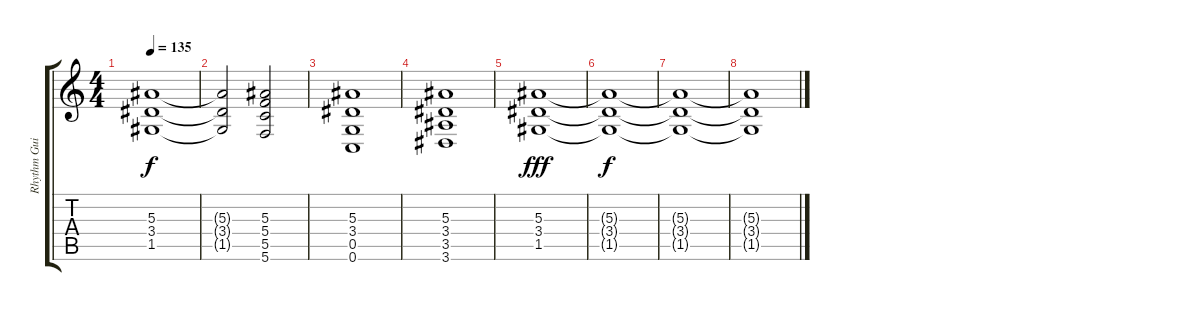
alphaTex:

\track ("Rhythm Guitar R" "Rhythm Gui") {instrument distortionguitar}
\staff {score tabs}
\tuning (D4 A3 F3 C3 G2 C2) {hide}
\ts (4 4)
\tempo 135
\clef g2
\ks c
(5.3 3.4 1.5).1{dy f} |
(5.3{t} 3.4{t} 1.5{t}).2 (5.3 5.4 5.5 5.6).2 |
(5.3 3.4 0.5 0.6).1 |
(5.3 3.4 3.5 3.6).1 |
(5.3 3.4 1.5).1{dy fff volume 0} |
(5.3{t} 3.4{t} 1.5{t}).1{dy f} |
(5.3{t} 3.4{t} 1.5{t}).1 |
(5.3{t} 3.4{t} 1.5{t}).1
